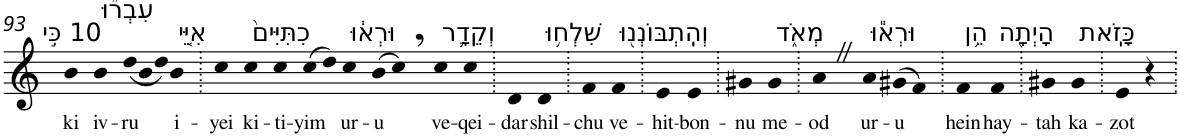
**kern	**text
*part1	*part1
*staff1	*staff1
*I"Piano	*
*I'Pno	*
!!LO:PB:g=z
*clefG2	*
*k[]	*
=93	=93
!LO:TX:a:t=10 כִּ֣י	!
!	!LO:LY:b
4b	ki
!LO:TX:a:t=עִבְר֞וּ	!
!	!LO:LY:b
4b	iv-
*Xtuplet	*
!	!LO:LY:b
(<12dd	-ru
12b	.
12dd)	.
!LO:TX:a:t=אִיֵּ֤י	!
!	!LO:LY:b
4b	i-
=94.	=94.
!	!LO:LY:b
4cc	-yei
!LO:TX:a:t=כִתִּיִּים֙	!
!	!LO:LY:b
4cc	ki-
!	!LO:LY:b
4cc	-ti-
!	!LO:LY:b
(>8cc	-yim
8dd)	.
!LO:TX:a:t=וּרְא֔וּ	!
!	!LO:LY:b
4cc	ur-
!	!LO:LY:b
(>8b	-u
8cc,)	.
!LO:TX:a:t=וְקֵדָ֛ר	!
!	!LO:LY:b
4cc	ve-
!	!LO:LY:b
4cc	-qei-
=95.	=95.
!	!LO:LY:b
4d	-dar
!LO:TX:a:t=שִׁלְח֥וּ	!
!	!LO:LY:b
4d	shil-
=96.	=96.
!	!LO:LY:b
4f	-chu
!LO:TX:a:t=וְהִֽתְבּוֹנְנ֖וּ	!
!	!LO:LY:b
4f	ve-
=97.	=97.
!	!LO:LY:b
4e	-hit-
!	!LO:LY:b
4e	-bon-
=98.	=98.
!	!LO:LY:b
4g#X	-nu
!LO:TX:a:t=מְאֹ֑ד	!
!	!LO:LY:b
4g#	me-
=99.	=99.
!	!LO:LY:b
4aZ	-od
!LO:TX:a:t=וּרְא֕וּ	!
!	!LO:LY:b
4a	ur-
!	!LO:LY:b
(>8g#X	-u
8f)	.
=100.	=100.
!LO:TX:a:t=הֵ֥ן	!
!	!LO:LY:b
4f	hein
!LO:TX:a:t=הָיְתָ֖ה	!
!	!LO:LY:b
4f	hay-
=101.	=101.
!	!LO:LY:b
4g#X	-tah
!LO:TX:a:t=כָּזֹֽאת	!
!	!LO:LY:b
4g#	ka-
=102.	=102.
!	!LO:LY:b
4e	-zot
4r	.
=.	=.
*-	*-
